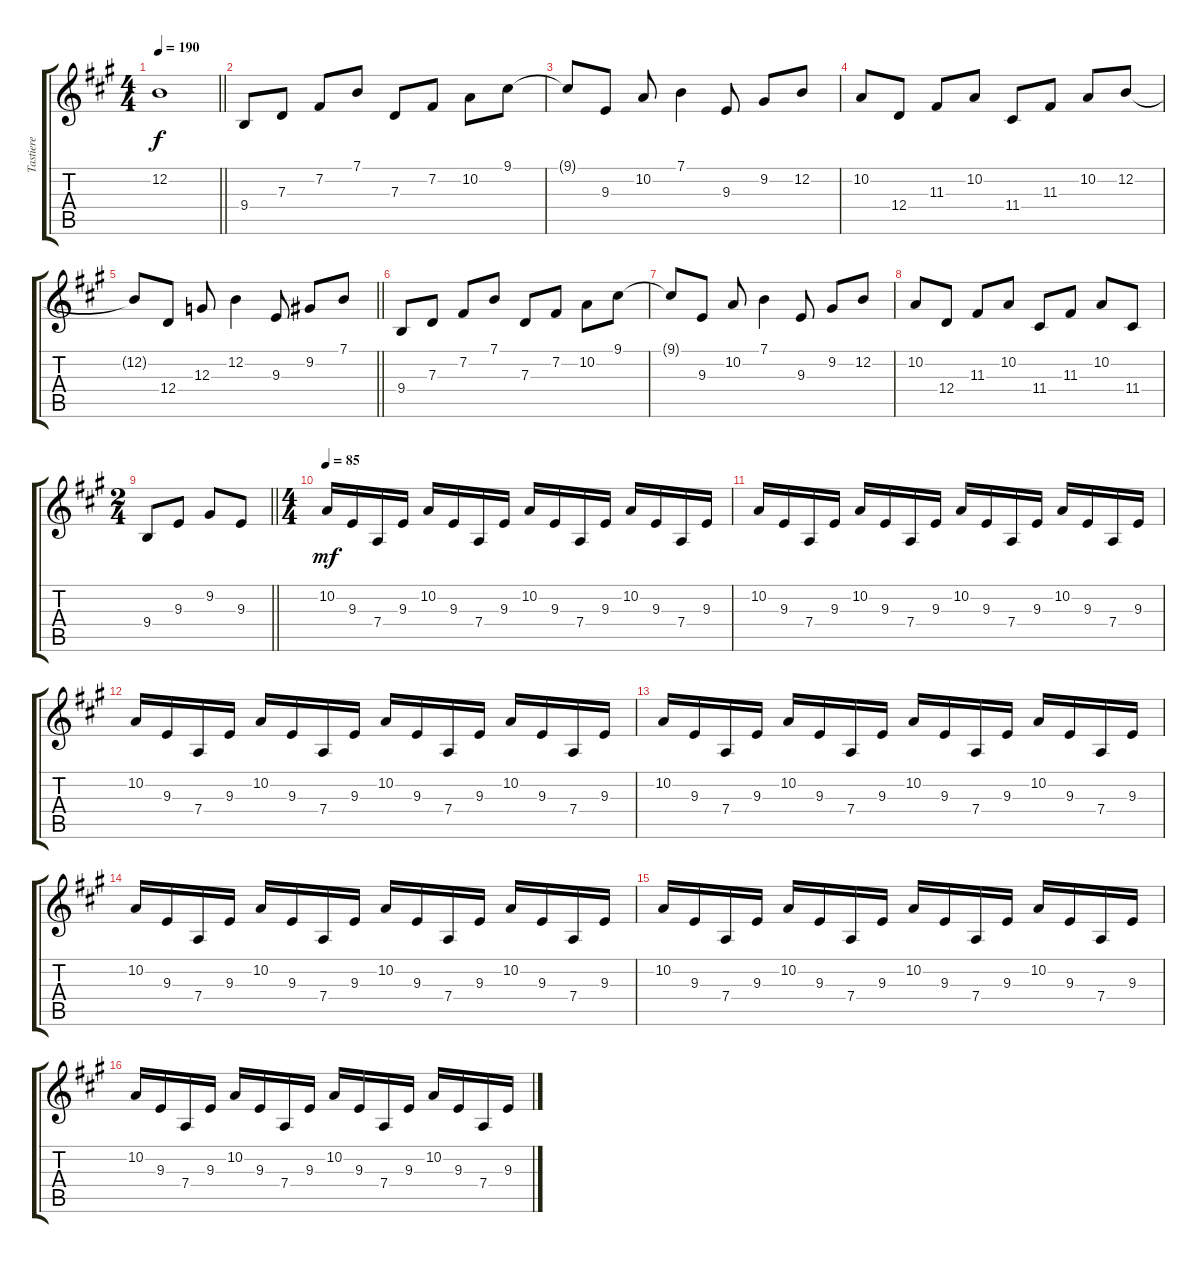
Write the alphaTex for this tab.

\track ("Tastiere" "Tastiere") {instrument lead2sawtooth}
\staff {score tabs}
\tuning (E4 B3 G3 D3 A2 E2) {hide}
\ts (4 4)
\tempo 190
\clef g2
\barLineRight lightlight
\ks a
12.2{t}.1{dy f} |
9.4.8 7.3.8 7.2.8 7.1.8 7.3.8 7.2.8 10.2.8 9.1.8 |
9.1{t}.8 9.3.8 10.2.8 7.1.4 9.3.8 9.2.8 12.2.8 |
10.2.8 12.4.8 11.3.8 10.2.8 11.4.8 11.3.8 10.2.8 12.2.8 |
\barLineRight lightlight
12.2{t}.8 12.4.8 12.3.8 12.2.4 9.3.8 9.2.8 7.1.8 |
9.4.8 7.3.8 7.2.8 7.1.8 7.3.8 7.2.8 10.2.8 9.1.8 |
9.1{t}.8 9.3.8 10.2.8 7.1.4 9.3.8 9.2.8 12.2.8 |
10.2.8 12.4.8 11.3.8 10.2.8 11.4.8 11.3.8 10.2.8 11.4.8 |
\ts (2 4)
\barLineRight lightlight
9.4.8 9.3.8 9.2.8 9.3.8 |
\ts (4 4)
\tempo 85
10.2.16{dy mf} 9.3.16 7.4.16 9.3.16 10.2.16 9.3.16 7.4.16 9.3.16 10.2.16 9.3.16 7.4.16 9.3.16 10.2.16 9.3.16 7.4.16 9.3.16 |
10.2.16 9.3.16 7.4.16 9.3.16 10.2.16 9.3.16 7.4.16 9.3.16 10.2.16 9.3.16 7.4.16 9.3.16 10.2.16 9.3.16 7.4.16 9.3.16 |
10.2.16 9.3.16 7.4.16 9.3.16 10.2.16 9.3.16 7.4.16 9.3.16 10.2.16 9.3.16 7.4.16 9.3.16 10.2.16 9.3.16 7.4.16 9.3.16 |
10.2.16 9.3.16 7.4.16 9.3.16 10.2.16 9.3.16 7.4.16 9.3.16 10.2.16 9.3.16 7.4.16 9.3.16 10.2.16 9.3.16 7.4.16 9.3.16 |
10.2.16 9.3.16 7.4.16 9.3.16 10.2.16 9.3.16 7.4.16 9.3.16 10.2.16 9.3.16 7.4.16 9.3.16 10.2.16 9.3.16 7.4.16 9.3.16 |
10.2.16 9.3.16 7.4.16 9.3.16 10.2.16 9.3.16 7.4.16 9.3.16 10.2.16 9.3.16 7.4.16 9.3.16 10.2.16 9.3.16 7.4.16 9.3.16 |
10.2.16 9.3.16 7.4.16 9.3.16 10.2.16 9.3.16 7.4.16 9.3.16 10.2.16 9.3.16 7.4.16 9.3.16 10.2.16 9.3.16 7.4.16 9.3.16
